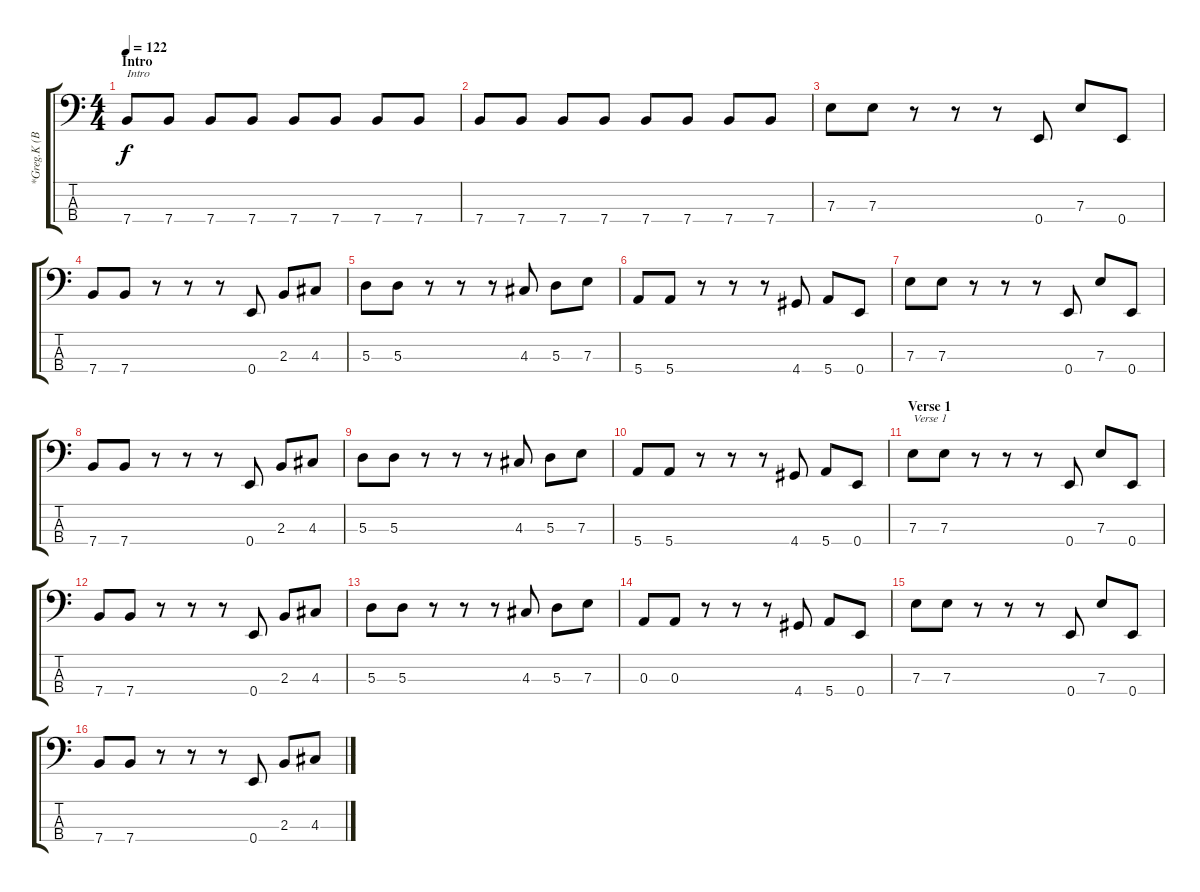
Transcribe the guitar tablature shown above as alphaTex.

\track ("*Greg.K (Bass)" "*Greg.K (B") {instrument electricbasspick}
\staff {score tabs}
\tuning (G2 D2 A1 E1) {hide}
\ts (4 4)
\section ("" "Intro")
\tempo 122
\clef f4
\ks c
7.4.8{txt "Intro" dy f volume 16 instrument electricbasspick} 7.4.8 7.4.8{volume 14} 7.4.8{volume 16} 7.4.8 7.4.8 7.4.8 7.4.8 |
7.4.8 7.4.8 7.4.8 7.4.8 7.4.8 7.4.8 7.4.8 7.4.8 |
7.3.8 7.3.8 r.8 r.8 r.8 0.4.8 7.3.8 0.4.8 |
7.4.8 7.4.8 r.8 r.8 r.8 0.4.8 2.3.8 4.3.8 |
5.3.8 5.3.8 r.8 r.8 r.8 4.3.8 5.3.8 7.3.8 |
5.4.8 5.4.8 r.8 r.8 r.8 4.4.8 5.4.8 0.4.8 |
7.3.8 7.3.8 r.8 r.8 r.8 0.4.8 7.3.8 0.4.8 |
7.4.8 7.4.8 r.8 r.8 r.8 0.4.8 2.3.8 4.3.8 |
5.3.8 5.3.8 r.8 r.8 r.8 4.3.8 5.3.8 7.3.8 |
5.4.8 5.4.8 r.8 r.8 r.8 4.4.8 5.4.8 0.4.8 |
\section ("" "Verse 1")
7.3.8{txt "Verse 1"} 7.3.8 r.8 r.8 r.8 0.4.8 7.3.8 0.4.8 |
7.4.8 7.4.8 r.8 r.8 r.8 0.4.8 2.3.8 4.3.8 |
5.3.8 5.3.8 r.8 r.8 r.8 4.3.8 5.3.8 7.3.8 |
0.3.8 0.3.8 r.8 r.8 r.8 4.4.8 5.4.8 0.4.8 |
7.3.8 7.3.8 r.8 r.8 r.8 0.4.8 7.3.8 0.4.8 |
7.4.8 7.4.8 r.8 r.8 r.8 0.4.8 2.3.8 4.3.8
